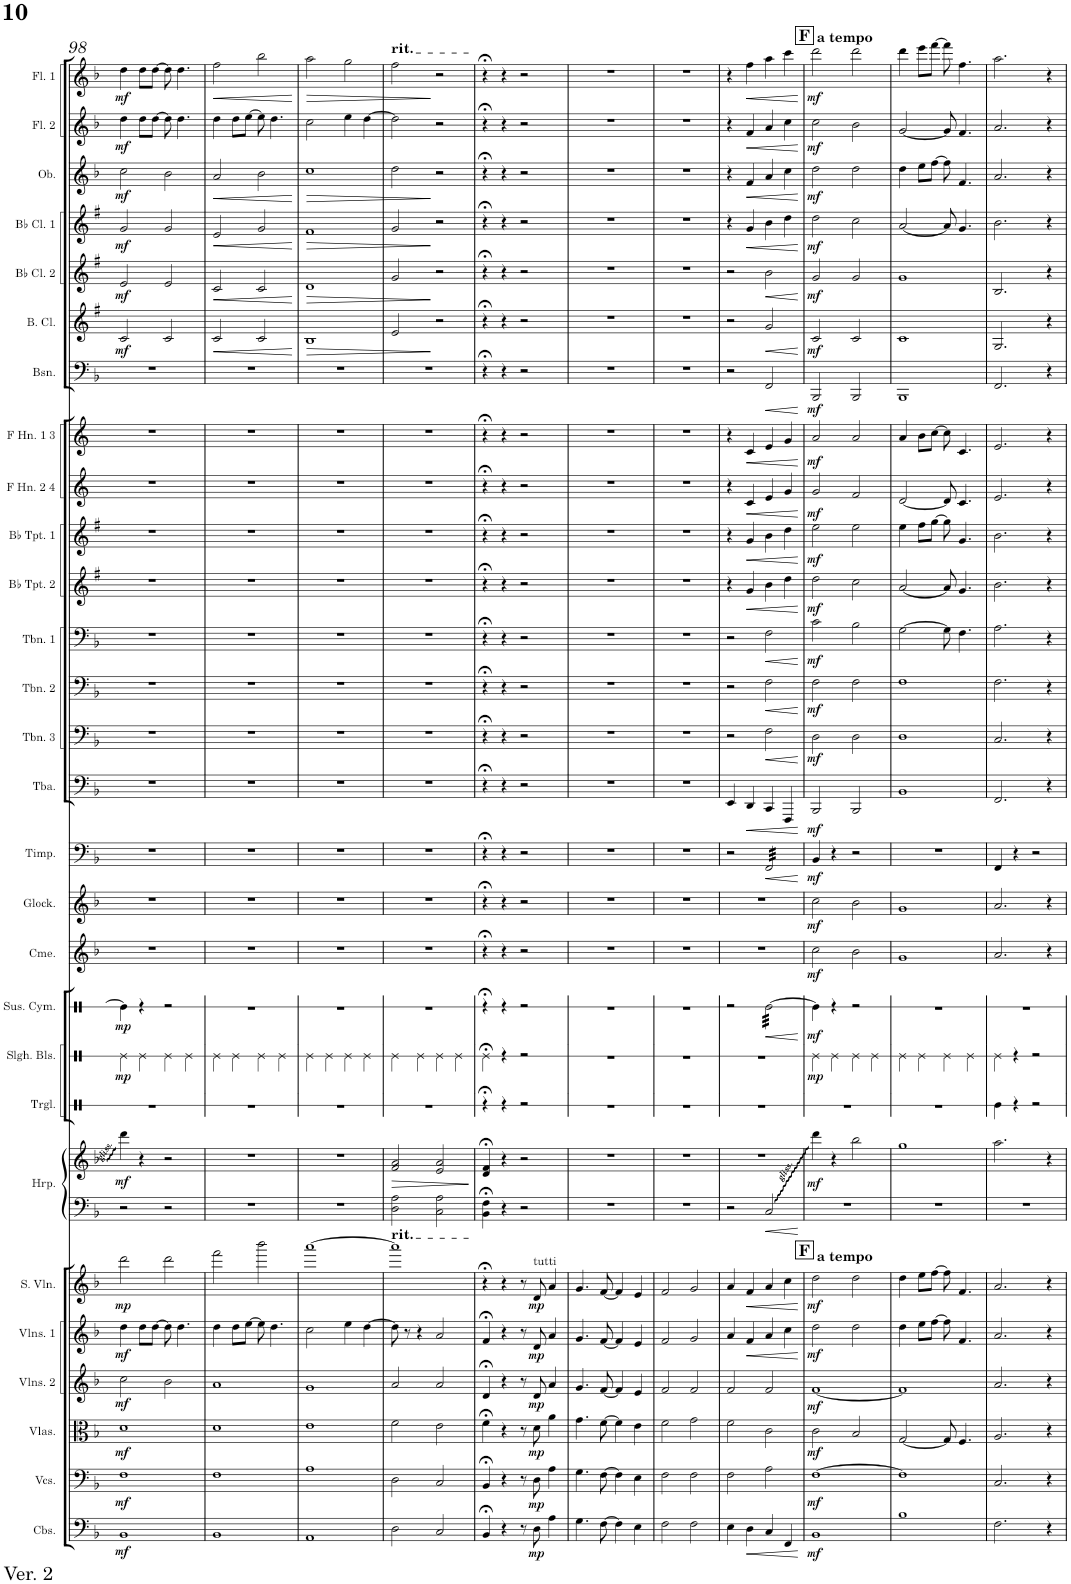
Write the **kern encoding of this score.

**kern	**dynam	**kern	**dynam	**kern	**dynam	**kern	**dynam	**kern	**dynam	**kern	**dynam	**kern	**kern	**dynam	**kern	**kern	**dynam	**kern	**dynam	**kern	**dynam	**kern	**dynam	**kern	**dynam	**kern	**dynam	**kern	**dynam	**kern	**dynam	**kern	**dynam	**kern	**dynam	**kern	**dynam	**kern	**dynam	**kern	**dynam	**kern	**dynam	**kern	**dynam	**kern	**dynam	**kern	**dynam	**kern	**dynam	**kern	**dynam	**kern	**dynam
*part28	*part28	*part27	*part27	*part26	*part26	*part25	*part25	*part24	*part24	*part23	*part23	*part22	*part22	*part22	*part21	*part20	*part20	*part19	*part19	*part18	*part18	*part17	*part17	*part16	*part16	*part15	*part15	*part14	*part14	*part13	*part13	*part12	*part12	*part11	*part11	*part10	*part10	*part9	*part9	*part8	*part8	*part7	*part7	*part6	*part6	*part5	*part5	*part4	*part4	*part3	*part3	*part2	*part2	*part1	*part1
*staff29	*staff29	*staff28	*staff28	*staff27	*staff27	*staff26	*staff26	*staff25	*staff25	*staff24	*staff24	*staff23	*staff22	*staff22/23	*staff21	*staff20	*staff20	*staff19	*staff19	*staff18	*staff18	*staff17	*staff17	*staff16	*staff16	*staff15	*staff15	*staff14	*staff14	*staff13	*staff13	*staff12	*staff12	*staff11	*staff11	*staff10	*staff10	*staff9	*staff9	*staff8	*staff8	*staff7	*staff7	*staff6	*staff6	*staff5	*staff5	*staff4	*staff4	*staff3	*staff3	*staff2	*staff2	*staff1	*staff1
*I"Contrabasses	*	*I"Violoncellos	*	*I"Violas	*	*I"Violins 2	*	*I"Violins 1	*	*I"Solo Violin	*	*I"Harp	*	*	*I"Triangle	*I"Sleigh Bells	*	*I"Suspended Cymbal	*	*I"Chimes	*	*I"Glockenspiel	*	*I"Timpani	*	*I"Tuba	*	*I"Trombone 3	*	*I"Trombone 2	*	*I"Trombone 1	*	*I"Bb Trumpet 2	*	*I"Bb Trumpet 1	*	*I"F Horn 2 &amp; 4	*	*I"F Horn 1 &amp; 3	*	*I"Bassoon	*	*I"Bass Clarinet	*	*I"Bb Clarinet 2	*	*I"Bb Clarinet 1	*	*I"Oboe	*	*I"Flute 2	*	*I"Flute 1	*
*I'Cbs.	*	*I'Vcs.	*	*I'Vlas.	*	*I'Vlns. 2	*	*I'Vlns. 1	*	*I'S. Vln.	*	*I'Hrp.	*	*	*I'Trgl.	*I'Slgh. Bls.	*	*I'Sus. Cym.	*	*I'Cme.	*	*I'Glock.	*	*I'Timp.	*	*I'Tba.	*	*I'Tbn. 3	*	*I'Tbn. 2	*	*I'Tbn. 1	*	*I'Bb Tpt. 2	*	*I'Bb Tpt. 1	*	*I'F Hn. 2 4	*	*I'F Hn. 1 3	*	*I'Bsn.	*	*I'B. Cl.	*	*I'Bb Cl. 2	*	*I'Bb Cl. 1	*	*I'Ob.	*	*I'Fl. 2	*	*I'Fl. 1	*
!!LO:PB:g=z
*clefF4	*	*clefF4	*	*clefC3	*	*clefG2	*	*clefG2	*	*clefG2	*	*clefF4	*clefG2	*	*clefX	*clefX	*	*clefX	*	*clefG2	*	*clefG2	*	*clefF4	*	*clefF4	*	*clefF4	*	*clefF4	*	*clefF4	*	*clefG2	*	*clefG2	*	*clefG2	*	*clefG2	*	*clefF4	*	*clefG2	*	*clefG2	*	*clefG2	*	*clefG2	*	*clefG2	*	*clefG2	*
*Trd7c12	*	*	*	*	*	*	*	*	*	*	*	*	*	*	*	*	*	*	*	*	*	*Trd-14c-24	*	*	*	*	*	*	*	*	*	*	*	*Trd1c2	*	*Trd1c2	*	*Trd4c7	*	*Trd4c7	*	*	*	*Trd8c14	*	*Trd1c2	*	*Trd1c2	*	*	*	*	*	*	*
*k[b-]	*	*k[b-]	*	*k[b-]	*	*k[b-]	*	*k[b-]	*	*k[b-]	*	*k[b-]	*k[b-]	*	*k[]	*k[]	*	*k[]	*	*k[b-]	*	*k[b-]	*	*k[b-]	*	*k[b-]	*	*k[b-]	*	*k[b-]	*	*k[b-]	*	*k[f#]	*	*k[f#]	*	*k[]	*	*k[]	*	*k[b-]	*	*k[f#]	*	*k[f#]	*	*k[f#]	*	*k[b-]	*	*k[b-]	*	*k[b-]	*
*M2/2	*	*M2/2	*	*M2/2	*	*M2/2	*	*M2/2	*	*M2/2	*	*M2/2	*M2/2	*	*M2/2	*M2/2	*	*M2/2	*	*M2/2	*	*M2/2	*	*M2/2	*	*M2/2	*	*M2/2	*	*M2/2	*	*M2/2	*	*M2/2	*	*M2/2	*	*M2/2	*	*M2/2	*	*M2/2	*	*M2/2	*	*M2/2	*	*M2/2	*	*M2/2	*	*M2/2	*	*M2/2	*
*met(c|)	*	*met(c|)	*	*met(c|)	*	*met(c|)	*	*met(c|)	*	*met(c|)	*	*met(c|)	*met(c|)	*	*met(c|)	*met(c|)	*	*met(c|)	*	*met(c|)	*	*met(c|)	*	*met(c|)	*	*met(c|)	*	*met(c|)	*	*met(c|)	*	*met(c|)	*	*met(c|)	*	*met(c|)	*	*met(c|)	*	*met(c|)	*	*met(c|)	*	*met(c|)	*	*met(c|)	*	*met(c|)	*	*met(c|)	*	*met(c|)	*	*met(c|)	*
=98	=98	=98	=98	=98	=98	=98	=98	=98	=98	=98	=98	=98	=98	=98	=98	=98	=98	=98	=98	=98	=98	=98	=98	=98	=98	=98	=98	=98	=98	=98	=98	=98	=98	=98	=98	=98	=98	=98	=98	=98	=98	=98	=98	=98	=98	=98	=98	=98	=98	=98	=98	=98	=98	=98	=98
!	!LO:DY:b	!	!LO:DY:b	!	!LO:DY:b	!	!LO:DY:b	!	!LO:DY:b	!	!LO:DY:b	!	!	!LO:DY:b	!	!	!LO:DY:b	!	!LO:DY:b	!	!	!	!	!	!	!	!	!	!	!	!	!	!	!	!	!	!	!	!	!	!	!	!	!	!LO:DY:b	!	!LO:DY:b	!	!LO:DY:b	!	!LO:DY:b	!	!LO:DY:b	!	!LO:DY:b
1BB-	mf	1F	mf	1d	mf	2cc\	mf	4dd\	mf	2ddd\	mp	2r	4ddd\	mf	1r	4Re\	mp	4Re\]	mp	1r	.	1r	.	1r	.	1r	.	1r	.	1r	.	1r	.	1r	.	1r	.	1r	.	1r	.	1r	.	2c/	mf	2e/	mf	2g/	mf	2cc\	mf	4dd\	mf	4dd\	mf
.	.	.	.	.	.	.	.	8dd\L	.	.	.	.	4r	.	.	4Re\	.	4r	.	.	.	.	.	.	.	.	.	.	.	.	.	.	.	.	.	.	.	.	.	.	.	.	.	.	.	.	.	.	.	.	.	8dd\L	.	8dd\L	.
.	.	.	.	.	.	.	.	[8dd\J	.	.	.	.	.	.	.	.	.	.	.	.	.	.	.	.	.	.	.	.	.	.	.	.	.	.	.	.	.	.	.	.	.	.	.	.	.	.	.	.	.	.	.	[8dd\J	.	[8dd\J	.
.	.	.	.	.	.	2b-\	.	8dd\]	.	2ddd\	.	2r	2r	.	.	4Re\	.	2r	.	.	.	.	.	.	.	.	.	.	.	.	.	.	.	.	.	.	.	.	.	.	.	.	.	2c/	.	2e/	.	2g/	.	2b-\	.	8dd\]	.	8dd\]	.
.	.	.	.	.	.	.	.	4.dd\	.	.	.	.	.	.	.	.	.	.	.	.	.	.	.	.	.	.	.	.	.	.	.	.	.	.	.	.	.	.	.	.	.	.	.	.	.	.	.	.	.	.	.	4.dd\	.	4.dd\	.
.	.	.	.	.	.	.	.	.	.	.	.	.	.	.	.	4Re\	.	.	.	.	.	.	.	.	.	.	.	.	.	.	.	.	.	.	.	.	.	.	.	.	.	.	.	.	.	.	.	.	.	.	.	.	.	.	.
=99	=99	=99	=99	=99	=99	=99	=99	=99	=99	=99	=99	=99	=99	=99	=99	=99	=99	=99	=99	=99	=99	=99	=99	=99	=99	=99	=99	=99	=99	=99	=99	=99	=99	=99	=99	=99	=99	=99	=99	=99	=99	=99	=99	=99	=99	=99	=99	=99	=99	=99	=99	=99	=99	=99	=99
!	!	!	!	!	!	!	!	!	!	!	!	!	!	!	!	!	!	!	!	!	!	!	!	!	!	!	!	!	!	!	!	!	!	!	!	!	!	!	!	!	!	!	!	!	!LO:HP:b	!	!LO:HP:b	!	!LO:HP:b	!	!LO:HP:b	!	!	!	!LO:HP:b
1BB-	.	1F	.	1d	.	1a	.	4dd\	.	2fff\	.	1r	1r	.	1r	4Re\	.	1r	.	1r	.	1r	.	1r	.	1r	.	1r	.	1r	.	1r	.	1r	.	1r	.	1r	.	1r	.	1r	.	2c/	<	2c/	<	2e/	<	2a/	<	4dd\	.	2ff\	<
.	.	.	.	.	.	.	.	8dd\L	.	.	.	.	.	.	.	4Re\	.	.	.	.	.	.	.	.	.	.	.	.	.	.	.	.	.	.	.	.	.	.	.	.	.	.	.	.	.	.	.	.	.	.	.	8dd\L	.	.	.
.	.	.	.	.	.	.	.	[8ee\J	.	.	.	.	.	.	.	.	.	.	.	.	.	.	.	.	.	.	.	.	.	.	.	.	.	.	.	.	.	.	.	.	.	.	.	.	.	.	.	.	.	.	.	[8ee\J	.	.	.
.	.	.	.	.	.	.	.	8ee\]	.	2bbb-\	.	.	.	.	.	4Re\	.	.	.	.	.	.	.	.	.	.	.	.	.	.	.	.	.	.	.	.	.	.	.	.	.	.	.	2c/	.	2c/	.	2g/	.	2b-\	.	8ee\]	.	2bb-\	.
.	.	.	.	.	.	.	.	4.dd\	.	.	.	.	.	.	.	.	.	.	.	.	.	.	.	.	.	.	.	.	.	.	.	.	.	.	.	.	.	.	.	.	.	.	.	.	.	.	.	.	.	.	.	4.dd\	.	.	.
.	.	.	.	.	.	.	.	.	.	.	.	.	.	.	.	4Re\	.	.	.	.	.	.	.	.	.	.	.	.	.	.	.	.	.	.	.	.	.	.	.	.	.	.	.	.	.	.	.	.	.	.	.	.	.	.	.
.	.	.	.	.	.	.	.	.	.	.	.	.	.	.	.	.	.	.	.	.	.	.	.	.	.	.	.	.	.	.	.	.	.	.	.	.	.	.	.	.	.	.	.	.	[	.	[	.	[	.	[	.	.	.	[
=100	=100	=100	=100	=100	=100	=100	=100	=100	=100	=100	=100	=100	=100	=100	=100	=100	=100	=100	=100	=100	=100	=100	=100	=100	=100	=100	=100	=100	=100	=100	=100	=100	=100	=100	=100	=100	=100	=100	=100	=100	=100	=100	=100	=100	=100	=100	=100	=100	=100	=100	=100	=100	=100	=100	=100
!	!	!	!	!	!	!	!	!	!	!	!	!	!	!	!	!	!	!	!	!	!	!	!	!	!	!	!	!	!	!	!	!	!	!	!	!	!	!	!	!	!	!	!	!	!LO:HP:b	!	!LO:HP:b	!	!LO:HP:b	!	!LO:HP:b	!	!	!	!LO:HP:b
1AA	.	1A	.	1e	.	1g	.	2cc\	.	[1aaa	.	1r	1r	.	1r	4Re\	.	1r	.	1r	.	1r	.	1r	.	1r	.	1r	.	1r	.	1r	.	1r	.	1r	.	1r	.	1r	.	1r	.	1B	>	1d	>	1f#	>	1cc	>	2cc\	.	2aa\	>
.	.	.	.	.	.	.	.	.	.	.	.	.	.	.	.	4Re\	.	.	.	.	.	.	.	.	.	.	.	.	.	.	.	.	.	.	.	.	.	.	.	.	.	.	.	.	.	.	.	.	.	.	.	.	.	.	.
.	.	.	.	.	.	.	.	4ee\	.	.	.	.	.	.	.	4Re\	.	.	.	.	.	.	.	.	.	.	.	.	.	.	.	.	.	.	.	.	.	.	.	.	.	.	.	.	.	.	.	.	.	.	.	4ee\	.	2gg\	.
.	.	.	.	.	.	.	.	[4dd\	.	.	.	.	.	.	.	4Re\	.	.	.	.	.	.	.	.	.	.	.	.	.	.	.	.	.	.	.	.	.	.	.	.	.	.	.	.	.	.	.	.	.	.	.	[4dd\	.	.	.
=101	=101	=101	=101	=101	=101	=101	=101	=101	=101	=101	=101	=101	=101	=101	=101	=101	=101	=101	=101	=101	=101	=101	=101	=101	=101	=101	=101	=101	=101	=101	=101	=101	=101	=101	=101	=101	=101	=101	=101	=101	=101	=101	=101	=101	=101	=101	=101	=101	=101	=101	=101	=101	=101	=101	=101
!	!	!	!	!	!	!	!	!	!	!	!	!	!	!	!	!	!	!	!	!	!	!	!	!	!	!	!	!	!	!	!	!	!	!	!	!	!	!	!	!	!	!	!	!	!	!	!	!	!	!	!	!	!	!LO:TX:a:t=rit.	!
!	!	!	!	!	!	!	!	!	!	!LO:TX:a:t=rit.	!	!	!	!	!	!	!	!	!	!	!	!	!	!	!	!	!	!	!	!	!	!	!	!	!	!	!	!	!	!	!	!	!	!	!	!	!	!	!	!	!	!	!	!	!
!	!	!	!	!	!	!	!	!	!	!	!	!	!	!LO:HP:b	!	!	!	!	!	!	!	!	!	!	!	!	!	!	!	!	!	!	!	!	!	!	!	!	!	!	!	!	!	!	!	!	!	!	!	!	!	!	!	!	!
2D\	.	2D\	.	2f\	.	2a/	.	8dd\]	.	1aaa]	.	2D\ 2A\	2f/ 2a/	>	1r	4Re\	.	1r	.	1r	.	1r	.	1r	.	1r	.	1r	.	1r	.	1r	.	1r	.	1r	.	1r	.	1r	.	1r	.	2e/	.	2g/	.	2g/	.	2dd\	.	2dd\]	.	2ff\	.
.	.	.	.	.	.	.	.	8r	.	.	.	.	.	.	.	.	.	.	.	.	.	.	.	.	.	.	.	.	.	.	.	.	.	.	.	.	.	.	.	.	.	.	.	.	.	.	.	.	.	.	.	.	.	.	.
.	.	.	.	.	.	.	.	4r	.	.	.	.	.	.	.	4Re\	.	.	.	.	.	.	.	.	.	.	.	.	.	.	.	.	.	.	.	.	.	.	.	.	.	.	.	.	.	.	.	.	.	.	.	.	.	.	.
2C/	.	2C/	.	2e\	.	2a/	.	2a/	.	.	.	2C\ 2A\	2e/ 2a/	.	.	4Re\	.	.	.	.	.	.	.	.	.	.	.	.	.	.	.	.	.	.	.	.	.	.	.	.	.	.	.	2r	]	2r	]	2r	]	2r	]	2r	.	2r	]
.	.	.	.	.	.	.	.	.	.	.	.	.	.	.	.	4Re\	.	.	.	.	.	.	.	.	.	.	.	.	.	.	.	.	.	.	.	.	.	.	.	.	.	.	.	.	.	.	.	.	.	.	.	.	.	.	.
.	.	.	.	.	.	.	.	.	.	.	.	.	.	]	.	.	.	.	.	.	.	.	.	.	.	.	.	.	.	.	.	.	.	.	.	.	.	.	.	.	.	.	.	.	.	.	.	.	.	.	.	.	.	.	.
=102	=102	=102	=102	=102	=102	=102	=102	=102	=102	=102	=102	=102	=102	=102	=102	=102	=102	=102	=102	=102	=102	=102	=102	=102	=102	=102	=102	=102	=102	=102	=102	=102	=102	=102	=102	=102	=102	=102	=102	=102	=102	=102	=102	=102	=102	=102	=102	=102	=102	=102	=102	=102	=102	=102	=102
4BB-;</	.	4BB-;</	.	4f;<\	.	4d;</	.	4f;</	.	4r;<	.	4BB-\;< 4F\;<	4d/;< 4f/;<	.	4r;<	4Re;<\	.	4r;<	.	4r;<	.	4r;<	.	4r;<	.	4r;<	.	4r;<	.	4r;<	.	4r;<	.	4r;<	.	4r;<	.	4r;<	.	4r;<	.	4r;<	.	4r;<	.	4r;<	.	4r;<	.	4r;<	.	4r;<	.	4r;<	.
4r	.	4r	.	4r	.	4r	.	4r	.	4r	.	4r	4r	.	4r	4r	.	4r	.	4r	.	4r	.	4r	.	4r	.	4r	.	4r	.	4r	.	4r	.	4r	.	4r	.	4r	.	4r	.	4r	.	4r	.	4r	.	4r	.	4r	.	4r	.
8r	.	8r	.	8r	.	8r	.	8r	.	8r	.	2r	2r	.	2r	2r	.	2r	.	2r	.	2r	.	2r	.	2r	.	2r	.	2r	.	2r	.	2r	.	2r	.	2r	.	2r	.	2r	.	2r	.	2r	.	2r	.	2r	.	2r	.	2r	.
!	!	!	!	!	!	!	!	!	!	!LO:TX:a:t=tutti	!	!	!	!	!	!	!	!	!	!	!	!	!	!	!	!	!	!	!	!	!	!	!	!	!	!	!	!	!	!	!	!	!	!	!	!	!	!	!	!	!	!	!	!	!
!	!LO:DY:b	!	!LO:DY:b	!	!LO:DY:b	!	!LO:DY:b	!	!LO:DY:b	!	!LO:DY:b	!	!	!	!	!	!	!	!	!	!	!	!	!	!	!	!	!	!	!	!	!	!	!	!	!	!	!	!	!	!	!	!	!	!	!	!	!	!	!	!	!	!	!	!
8D\	mp	8D\	mp	8d\	mp	8d/	mp	8d/	mp	8d/	mp	.	.	.	.	.	.	.	.	.	.	.	.	.	.	.	.	.	.	.	.	.	.	.	.	.	.	.	.	.	.	.	.	.	.	.	.	.	.	.	.	.	.	.	.
4A\	.	4A\	.	4a\	.	4a/	.	4a/	.	4a/	.	.	.	.	.	.	.	.	.	.	.	.	.	.	.	.	.	.	.	.	.	.	.	.	.	.	.	.	.	.	.	.	.	.	.	.	.	.	.	.	.	.	.	.	.
=103	=103	=103	=103	=103	=103	=103	=103	=103	=103	=103	=103	=103	=103	=103	=103	=103	=103	=103	=103	=103	=103	=103	=103	=103	=103	=103	=103	=103	=103	=103	=103	=103	=103	=103	=103	=103	=103	=103	=103	=103	=103	=103	=103	=103	=103	=103	=103	=103	=103	=103	=103	=103	=103	=103	=103
4.G\	.	4.G\	.	4.g\	.	4.g/	.	4.g/	.	4.g/	.	1r	1r	.	1r	1r	.	1r	.	1r	.	1r	.	1r	.	1r	.	1r	.	1r	.	1r	.	1r	.	1r	.	1r	.	1r	.	1r	.	1r	.	1r	.	1r	.	1r	.	1r	.	1r	.
[8F\	.	[8F\	.	[8f\	.	[8f/	.	[8f/	.	[8f/	.	.	.	.	.	.	.	.	.	.	.	.	.	.	.	.	.	.	.	.	.	.	.	.	.	.	.	.	.	.	.	.	.	.	.	.	.	.	.	.	.	.	.	.	.
4F\]	.	4F\]	.	4f\]	.	4f/]	.	4f/]	.	4f/]	.	.	.	.	.	.	.	.	.	.	.	.	.	.	.	.	.	.	.	.	.	.	.	.	.	.	.	.	.	.	.	.	.	.	.	.	.	.	.	.	.	.	.	.	.
4E\	.	4E\	.	4e\	.	4e/	.	4e/	.	4e/	.	.	.	.	.	.	.	.	.	.	.	.	.	.	.	.	.	.	.	.	.	.	.	.	.	.	.	.	.	.	.	.	.	.	.	.	.	.	.	.	.	.	.	.	.
=104	=104	=104	=104	=104	=104	=104	=104	=104	=104	=104	=104	=104	=104	=104	=104	=104	=104	=104	=104	=104	=104	=104	=104	=104	=104	=104	=104	=104	=104	=104	=104	=104	=104	=104	=104	=104	=104	=104	=104	=104	=104	=104	=104	=104	=104	=104	=104	=104	=104	=104	=104	=104	=104	=104	=104
2F\	.	2F\	.	2f\	.	2f/	.	2f/	.	2f/	.	1r	1r	.	1r	1r	.	1r	.	1r	.	1r	.	1r	.	1r	.	1r	.	1r	.	1r	.	1r	.	1r	.	1r	.	1r	.	1r	.	1r	.	1r	.	1r	.	1r	.	1r	.	1r	.
2F\	.	2F\	.	2g\	.	2f/	.	2g/	.	2g/	.	.	.	.	.	.	.	.	.	.	.	.	.	.	.	.	.	.	.	.	.	.	.	.	.	.	.	.	.	.	.	.	.	.	.	.	.	.	.	.	.	.	.	.	.
=105	=105	=105	=105	=105	=105	=105	=105	=105	=105	=105	=105	=105	=105	=105	=105	=105	=105	=105	=105	=105	=105	=105	=105	=105	=105	=105	=105	=105	=105	=105	=105	=105	=105	=105	=105	=105	=105	=105	=105	=105	=105	=105	=105	=105	=105	=105	=105	=105	=105	=105	=105	=105	=105	=105	=105
4E\	.	2F\	.	2f\	.	2f/	.	4a/	.	4a/	.	2r	1r	.	1r	1r	.	2r	.	1r	.	1r	.	2r	.	4EE/	.	2r	.	2r	.	2r	.	4r	.	4r	.	4r	.	4r	.	2r	.	2r	.	2r	.	4r	.	4r	.	4r	.	4r	.
!	!LO:HP:b	!	!	!	!	!	!	!	!LO:HP:b	!	!LO:HP:b	!	!	!	!	!	!	!	!	!	!	!	!	!	!	!	!LO:HP:b	!	!	!	!	!	!	!	!LO:HP:b	!	!LO:HP:b	!	!LO:HP:b	!	!LO:HP:b	!	!	!	!	!	!	!	!LO:HP:b	!	!LO:HP:b	!	!LO:HP:b	!	!LO:HP:b
4D\	<	.	.	.	.	.	.	4f/	<	4f/	<	.	.	.	.	.	.	.	.	.	.	.	.	.	.	4DD/	<	.	.	.	.	.	.	4g/	<	4g/	<	4c/	<	4c/	<	.	.	.	.	.	.	4g/	<	4f/	<	4f/	<	4ff\	<
!	!	!	!	!	!	!	!	!	!	!	!	!	!	!	!	!	!	!	!LO:HP:b	!	!	!	!	!	!LO:HP:b	!	!	!	!LO:HP:b	!	!LO:HP:b	!	!LO:HP:b	!	!	!	!	!	!	!	!	!	!LO:HP:b	!	!LO:HP:b	!	!LO:HP:b	!	!	!	!	!	!	!	!
*	*	*	*	*	*	*	*	*	*	*	*	*	*	*	*	*	*	*tremolo	*	*	*	*	*	*	*	*	*	*	*	*	*	*	*	*	*	*	*	*	*	*	*	*	*	*	*	*	*	*	*	*	*	*	*	*	*
*	*	*	*	*	*	*	*	*	*	*	*	*	*	*	*	*	*	*	*	*	*	*	*	*tremolo	*	*	*	*	*	*	*	*	*	*	*	*	*	*	*	*	*	*	*	*	*	*	*	*	*	*	*	*	*	*	*
4C/	.	2A\	.	2c\	.	2f/	.	4a/	.	4a/	.	2C/	.	.	.	.	.	[32Re\LLL	<	.	.	.	.	32FF/LLL	<	4CC/	.	2F\	<	2F\	<	2F\	<	4b\	.	4b\	.	4e/	.	4e/	.	2FF/	<	2g/	<	2b\	<	4b\	.	4a/	.	4a/	.	4aa\	.
.	.	.	.	.	.	.	.	.	.	.	.	.	.	.	.	.	.	32Re\	.	.	.	.	.	32FF/	.	.	.	.	.	.	.	.	.	.	.	.	.	.	.	.	.	.	.	.	.	.	.	.	.	.	.	.	.	.	.
.	.	.	.	.	.	.	.	.	.	.	.	.	.	.	.	.	.	32Re\	.	.	.	.	.	32FF/	.	.	.	.	.	.	.	.	.	.	.	.	.	.	.	.	.	.	.	.	.	.	.	.	.	.	.	.	.	.	.
.	.	.	.	.	.	.	.	.	.	.	.	.	.	.	.	.	.	32Re\	.	.	.	.	.	32FF/	.	.	.	.	.	.	.	.	.	.	.	.	.	.	.	.	.	.	.	.	.	.	.	.	.	.	.	.	.	.	.
.	.	.	.	.	.	.	.	.	.	.	.	.	.	.	.	.	.	32Re\	.	.	.	.	.	32FF/	.	.	.	.	.	.	.	.	.	.	.	.	.	.	.	.	.	.	.	.	.	.	.	.	.	.	.	.	.	.	.
.	.	.	.	.	.	.	.	.	.	.	.	.	.	.	.	.	.	32Re\	.	.	.	.	.	32FF/	.	.	.	.	.	.	.	.	.	.	.	.	.	.	.	.	.	.	.	.	.	.	.	.	.	.	.	.	.	.	.
.	.	.	.	.	.	.	.	.	.	.	.	.	.	.	.	.	.	32Re\	.	.	.	.	.	32FF/	.	.	.	.	.	.	.	.	.	.	.	.	.	.	.	.	.	.	.	.	.	.	.	.	.	.	.	.	.	.	.
.	.	.	.	.	.	.	.	.	.	.	.	.	.	.	.	.	.	32Re\	.	.	.	.	.	32FF/	.	.	.	.	.	.	.	.	.	.	.	.	.	.	.	.	.	.	.	.	.	.	.	.	.	.	.	.	.	.	.
4FF/	.	.	.	.	.	.	.	4cc\	.	4cc\	.	.	.	.	.	.	.	32Re\	.	.	.	.	.	32FF/	.	4FFF/	.	.	.	.	.	.	.	4dd\	.	4dd\	.	4g/	.	4g/	.	.	.	.	.	.	.	4dd\	.	4cc\	.	4cc\	.	4ccc\	.
.	.	.	.	.	.	.	.	.	.	.	.	.	.	.	.	.	.	32Re\	.	.	.	.	.	32FF/	.	.	.	.	.	.	.	.	.	.	.	.	.	.	.	.	.	.	.	.	.	.	.	.	.	.	.	.	.	.	.
.	.	.	.	.	.	.	.	.	.	.	.	.	.	.	.	.	.	32Re\	.	.	.	.	.	32FF/	.	.	.	.	.	.	.	.	.	.	.	.	.	.	.	.	.	.	.	.	.	.	.	.	.	.	.	.	.	.	.
.	.	.	.	.	.	.	.	.	.	.	.	.	.	.	.	.	.	32Re\	.	.	.	.	.	32FF/	.	.	.	.	.	.	.	.	.	.	.	.	.	.	.	.	.	.	.	.	.	.	.	.	.	.	.	.	.	.	.
.	.	.	.	.	.	.	.	.	.	.	.	.	.	.	.	.	.	32Re\	.	.	.	.	.	32FF/	.	.	.	.	.	.	.	.	.	.	.	.	.	.	.	.	.	.	.	.	.	.	.	.	.	.	.	.	.	.	.
.	.	.	.	.	.	.	.	.	.	.	.	.	.	.	.	.	.	32Re\	.	.	.	.	.	32FF/	.	.	.	.	.	.	.	.	.	.	.	.	.	.	.	.	.	.	.	.	.	.	.	.	.	.	.	.	.	.	.
.	.	.	.	.	.	.	.	.	.	.	.	.	.	.	.	.	.	32Re\	.	.	.	.	.	32FF/	.	.	.	.	.	.	.	.	.	.	.	.	.	.	.	.	.	.	.	.	.	.	.	.	.	.	.	.	.	.	.
.	.	.	.	.	.	.	.	.	.	.	.	.	.	.	.	.	.	32Re\JJJ	.	.	.	.	.	32FF/JJJ	.	.	.	.	.	.	.	.	.	.	.	.	.	.	.	.	.	.	.	.	.	.	.	.	.	.	.	.	.	.	.
*	*	*	*	*	*	*	*	*	*	*	*	*	*	*	*	*	*	*	*	*	*	*	*	*Xtremolo	*	*	*	*	*	*	*	*	*	*	*	*	*	*	*	*	*	*	*	*	*	*	*	*	*	*	*	*	*	*	*
*	*	*	*	*	*	*	*	*	*	*	*	*	*	*	*	*	*	*Xtremolo	*	*	*	*	*	*	*	*	*	*	*	*	*	*	*	*	*	*	*	*	*	*	*	*	*	*	*	*	*	*	*	*	*	*	*	*	*
.	[	.	.	.	.	.	.	.	[	.	[	.	.	.	.	.	.	.	[	.	.	.	.	.	[	.	[	.	[	.	[	.	[	.	[	.	[	.	[	.	[	.	[	.	[	.	[	.	[	.	[	.	[	.	[
=106	=106	=106	=106	=106	=106	=106	=106	=106	=106	=106	=106	=106	=106	=106	=106	=106	=106	=106	=106	=106	=106	=106	=106	=106	=106	=106	=106	=106	=106	=106	=106	=106	=106	=106	=106	=106	=106	=106	=106	=106	=106	=106	=106	=106	=106	=106	=106	=106	=106	=106	=106	=106	=106	=106	=106
!!LO:REH:place=s1:a:B:cj:fs=14:t=F
!!LO:REH:place=s24:a:B:cj:fs=14:t=F
!	!	!	!	!	!	!	!	!	!	!	!	!	!	!	!	!	!	!	!	!	!	!	!	!	!	!	!	!	!	!	!	!	!	!	!	!	!	!	!	!	!	!	!	!	!	!	!	!	!	!	!	!	!	!LO:TX:a:B:t=a tempo	!
!	!	!	!	!	!	!	!	!	!	!LO:TX:a:B:t=a tempo	!	!	!	!	!	!	!	!	!	!	!	!	!	!	!	!	!	!	!	!	!	!	!	!	!	!	!	!	!	!	!	!	!	!	!	!	!	!	!	!	!	!	!	!	!
!	!LO:DY:b	!	!LO:DY:b	!	!LO:DY:b	!	!LO:DY:b	!	!LO:DY:b	!	!LO:DY:b	!	!	!LO:DY:b	!	!	!LO:DY:b	!	!LO:DY:b	!	!LO:DY:b	!	!LO:DY:b	!	!LO:DY:b	!	!LO:DY:b	!	!LO:DY:b	!	!LO:DY:b	!	!LO:DY:b	!	!LO:DY:b	!	!LO:DY:b	!	!LO:DY:b	!	!LO:DY:b	!	!LO:DY:b	!	!LO:DY:b	!	!LO:DY:b	!	!LO:DY:b	!	!LO:DY:b	!	!LO:DY:b	!	!LO:DY:b
1BB-	mf	[1F	mf	2c\	mf	[1f	mf	2dd\	mf	2dd\	mf	1r	4ddd\	mf	1r	4Re\	mp	4Re\]	mf	2cc\	mf	2cc\	mf	4BB-/	mf	2BBB-/	mf	2D\	mf	2F\	mf	2c\	mf	2dd\	mf	2ee\	mf	2g/	mf	2a/	mf	2BBB-/	mf	2c/	mf	2g/	mf	2dd\	mf	2dd\	mf	2cc\	mf	2ddd\	mf
.	.	.	.	.	.	.	.	.	.	.	.	.	4r	.	.	4Re\	.	4r	.	.	.	.	.	4r	.	.	.	.	.	.	.	.	.	.	.	.	.	.	.	.	.	.	.	.	.	.	.	.	.	.	.	.	.	.	.
.	.	.	.	2B-/	.	.	.	2dd\	.	2dd\	.	.	2bb-\	.	.	4Re\	.	2r	.	2b-\	.	2b-\	.	2r	.	2BBB-/	.	2D\	.	2F\	.	2B-\	.	2cc\	.	2ee\	.	2f/	.	2a/	.	2BBB-/	.	2c/	.	2g/	.	2cc\	.	2dd\	.	2b-\	.	2ddd\	.
.	.	.	.	.	.	.	.	.	.	.	.	.	.	.	.	4Re\	.	.	.	.	.	.	.	.	.	.	.	.	.	.	.	.	.	.	.	.	.	.	.	.	.	.	.	.	.	.	.	.	.	.	.	.	.	.	.
=107	=107	=107	=107	=107	=107	=107	=107	=107	=107	=107	=107	=107	=107	=107	=107	=107	=107	=107	=107	=107	=107	=107	=107	=107	=107	=107	=107	=107	=107	=107	=107	=107	=107	=107	=107	=107	=107	=107	=107	=107	=107	=107	=107	=107	=107	=107	=107	=107	=107	=107	=107	=107	=107	=107	=107
1B-	.	1F]	.	[2G/	.	1f]	.	4dd\	.	4dd\	.	1r	1gg	.	1r	4Re\	.	1r	.	1g	.	1g	.	1r	.	1BB-	.	1D	.	1F	.	[2G\	.	[2a/	.	4ee\	.	[2d/	.	4a/	.	1BBB-	.	1c	.	1g	.	[2a/	.	4dd\	.	[2g/	.	4ddd\	.
.	.	.	.	.	.	.	.	8ee\L	.	8ee\L	.	.	.	.	.	4Re\	.	.	.	.	.	.	.	.	.	.	.	.	.	.	.	.	.	.	.	8ff#\L	.	.	.	8b\L	.	.	.	.	.	.	.	.	.	8ee\L	.	.	.	8eee\L	.
.	.	.	.	.	.	.	.	[8ff\J	.	[8ff\J	.	.	.	.	.	.	.	.	.	.	.	.	.	.	.	.	.	.	.	.	.	.	.	.	.	[8gg\J	.	.	.	[8cc\J	.	.	.	.	.	.	.	.	.	[8ff\J	.	.	.	[8fff\J	.
.	.	.	.	8G/]	.	.	.	8ff\]	.	8ff\]	.	.	.	.	.	4Re\	.	.	.	.	.	.	.	.	.	.	.	.	.	.	.	8G\]	.	8a/]	.	8gg\]	.	8d/]	.	8cc\]	.	.	.	.	.	.	.	8a/]	.	8ff\]	.	8g/]	.	8fff\]	.
.	.	.	.	4.F/	.	.	.	4.f/	.	4.f/	.	.	.	.	.	.	.	.	.	.	.	.	.	.	.	.	.	.	.	.	.	4.F\	.	4.g/	.	4.g/	.	4.c/	.	4.c/	.	.	.	.	.	.	.	4.g/	.	4.f/	.	4.f/	.	4.ff\	.
.	.	.	.	.	.	.	.	.	.	.	.	.	.	.	.	4Re\	.	.	.	.	.	.	.	.	.	.	.	.	.	.	.	.	.	.	.	.	.	.	.	.	.	.	.	.	.	.	.	.	.	.	.	.	.	.	.
=108	=108	=108	=108	=108	=108	=108	=108	=108	=108	=108	=108	=108	=108	=108	=108	=108	=108	=108	=108	=108	=108	=108	=108	=108	=108	=108	=108	=108	=108	=108	=108	=108	=108	=108	=108	=108	=108	=108	=108	=108	=108	=108	=108	=108	=108	=108	=108	=108	=108	=108	=108	=108	=108	=108	=108
2.F\	.	2.C/	.	2.A/	.	2.a/	.	2.a/	.	2.a/	.	1r	2.aa\	.	4Re\	4Re\	.	1r	.	2.a/	.	2.a/	.	4FF/	.	2.FF/	.	2.C/	.	2.F\	.	2.A\	.	2.b\	.	2.b\	.	2.e/	.	2.e/	.	2.FF/	.	2.G/	.	2.B/	.	2.b\	.	2.a/	.	2.a/	.	2.aa\	.
.	.	.	.	.	.	.	.	.	.	.	.	.	.	.	4r	4r	.	.	.	.	.	.	.	4r	.	.	.	.	.	.	.	.	.	.	.	.	.	.	.	.	.	.	.	.	.	.	.	.	.	.	.	.	.	.	.
.	.	.	.	.	.	.	.	.	.	.	.	.	.	.	2r	2r	.	.	.	.	.	.	.	2r	.	.	.	.	.	.	.	.	.	.	.	.	.	.	.	.	.	.	.	.	.	.	.	.	.	.	.	.	.	.	.
4r	.	4r	.	4r	.	4r	.	4r	.	4r	.	.	4r	.	.	.	.	.	.	4r	.	4r	.	.	.	4r	.	4r	.	4r	.	4r	.	4r	.	4r	.	4r	.	4r	.	4r	.	4r	.	4r	.	4r	.	4r	.	4r	.	4r	.
=	=	=	=	=	=	=	=	=	=	=	=	=	=	=	=	=	=	=	=	=	=	=	=	=	=	=	=	=	=	=	=	=	=	=	=	=	=	=	=	=	=	=	=	=	=	=	=	=	=	=	=	=	=	=	=
*-	*-	*-	*-	*-	*-	*-	*-	*-	*-	*-	*-	*-	*-	*-	*-	*-	*-	*-	*-	*-	*-	*-	*-	*-	*-	*-	*-	*-	*-	*-	*-	*-	*-	*-	*-	*-	*-	*-	*-	*-	*-	*-	*-	*-	*-	*-	*-	*-	*-	*-	*-	*-	*-	*-	*-
